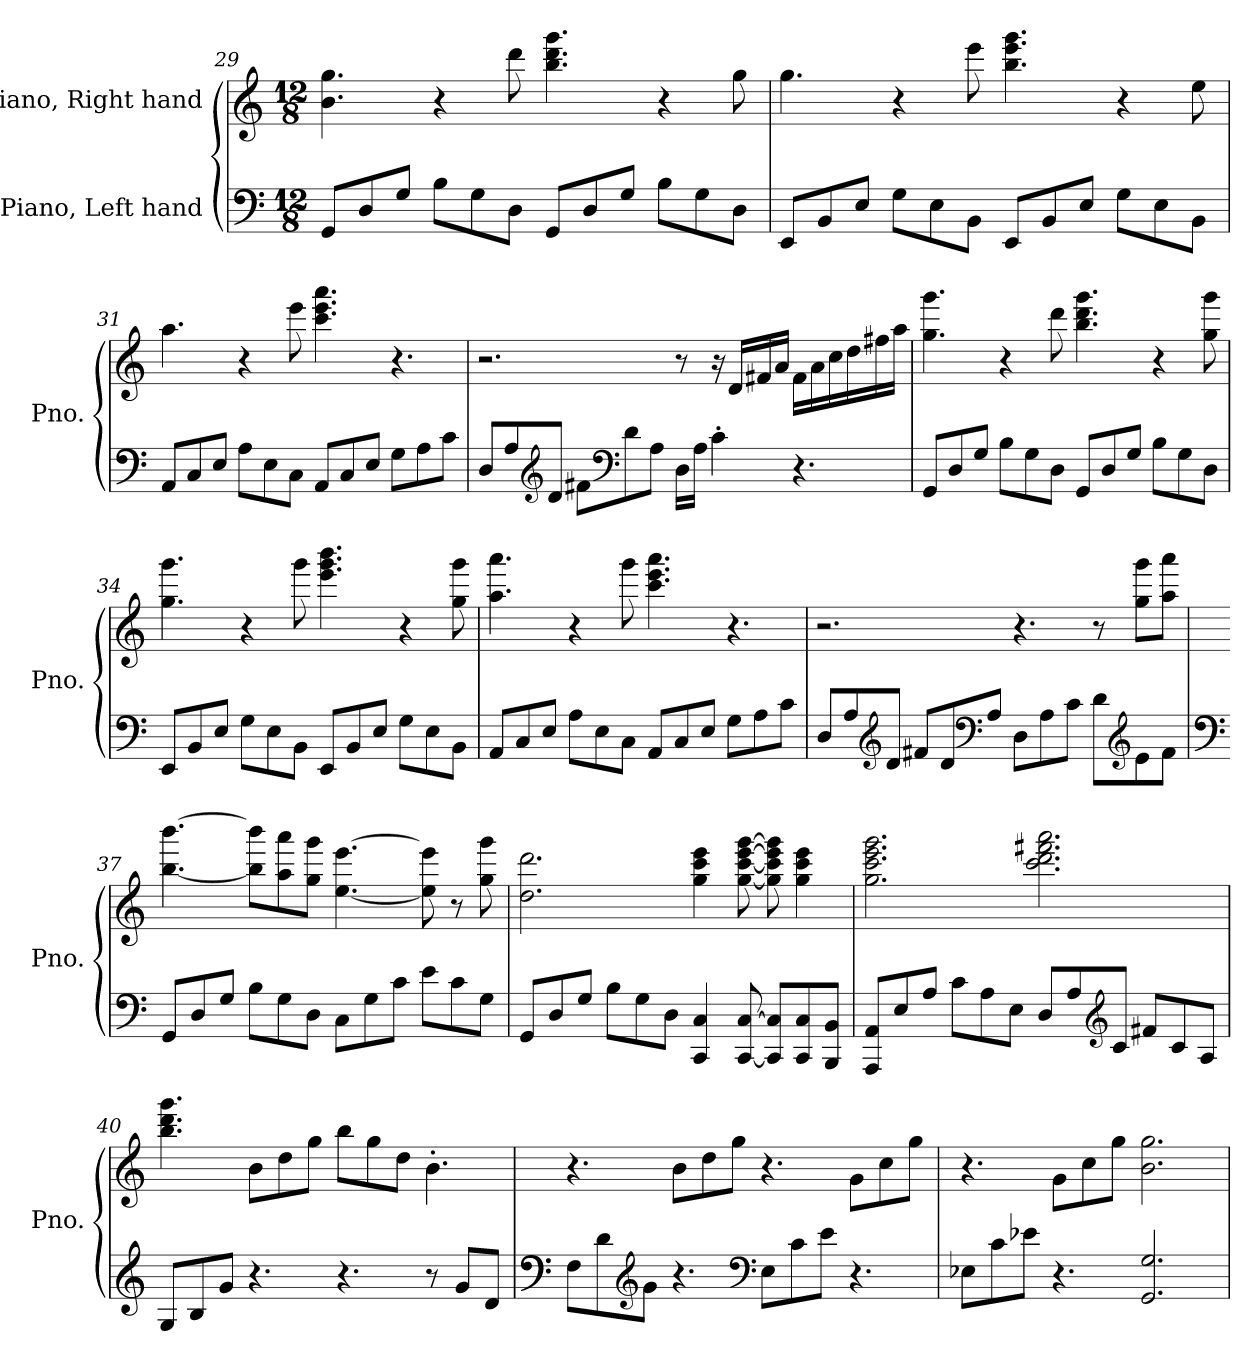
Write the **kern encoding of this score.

**kern	**kern
*part2	*part1
*staff2	*staff1
*I"Piano, Left hand	*I"Piano, Right hand
*I'Pno.	*I'Pno.
*clefF4	*clefG2
*k[]	*k[]
*M12/8	*M12/8
=29	=29
8GG/L	4.b\ 4.gg\
8D/	.
8G/J	.
8B\L	4r
8G\	.
8D\J	8ddd\
8GG/L	4.bb\ 4.ddd\ 4.ggg\
8D/	.
8G/J	.
8B\L	4r
8G\	.
8D\J	8gg\
=30	=30
8EE/L	4.gg\
8BB/	.
8E/J	.
8G\L	4r
8E\	.
8BB\J	8eee\
8EE/L	4.bb\ 4.eee\ 4.ggg\
8BB/	.
8E/J	.
8G\L	4r
8E\	.
8BB\J	8ee\
!!LO:LB:g=z
=31	=31
8AA/L	4.aa\
8C/	.
8E/J	.
8A\L	4r
8E\	.
8C\J	8eee\
8AA/L	4.ccc\ 4.eee\ 4.aaa\
8C/	.
8E/J	.
8G\L	4.r
8A\	.
8c\J	.
=32	=32
8D/L	2.r
8A/	.
*clefG2	*
8d/J	.
8f#X\L	.
*clefF4	*
8d\	.
8A\J	.
16D\LL	8r
16A\JJ	.
4c'\	16r
.	16d/LL
.	16f#X/
.	16a/JJ
4.r	16f#\LL
.	16a\
.	16cc\
.	16dd\
.	16ff#X\
.	16aa\JJ
!!LO:PB:g=z
=33	=33
8GG/L	4.gg\ 4.ggg\
8D/	.
8G/J	.
8B\L	4r
8G\	.
8D\J	8ddd\
8GG/L	4.bb\ 4.ddd\ 4.ggg\
8D/	.
8G/J	.
8B\L	4r
8G\	.
8D\J	8gg\ 8ggg\
=34	=34
8EE/L	4.gg\ 4.ggg\
8BB/	.
8E/J	.
8G\L	4r
8E\	.
8BB\J	8ggg\
8EE/L	4.eee\ 4.ggg\ 4.bbb\
8BB/	.
8E/J	.
8G\L	4r
8E\	.
8BB\J	8gg\ 8ggg\
=35	=35
8AA/L	4.aa\ 4.aaa\
8C/	.
8E/J	.
8A\L	4r
8E\	.
8C\J	8ggg\
8AA/L	4.ccc\ 4.eee\ 4.aaa\
8C/	.
8E/J	.
8G\L	4.r
8A\	.
8c\J	.
!!LO:LB:g=z
=36	=36
8D/L	2.r
8A/	.
*clefG2	*
8d/J	.
8f#X/L	.
8d/	.
*clefF4	*
8A/J	.
8D\L	4.r
8A\	.
8c\J	.
8d\L	8r
*clefG2	*
8e\	8gg\ 8ggg\L
8f#\J	8aa\ 8aaa\J
=37	=37
*clefF4	*
8GG/L	[4.bb\ [4.bbb\
8D/	.
8G/J	.
8B\L	8bb\] 8bbb\]L
8G\	8aa\ 8aaa\
8D\J	8gg\ 8ggg\J
8C\L	[4.ee\ [4.eee\
8G\	.
8c\J	.
8e\L	8ee\] 8eee\]
8c\	8r
8G\J	8gg\ 8ggg\
!!LO:LB:g=z
=38	=38
8GG/L	2.dd\ 2.ddd\
8D/	.
8G/J	.
8B\L	.
8G\	.
8D\J	.
4CC/ 4C/	4gg\ 4ccc\ 4eee\
[8CC/ [8C/	[8gg\ [8ccc\ [8eee\ [8ggg\
8CC/] 8C/]L	8gg\] 8ccc\] 8eee\] 8ggg\]
8CC/ 8C/	4gg\ 4ccc\ 4eee\
8BBB/ 8BB/J	.
=39	=39
8AAA/ 8AA/L	2.gg\ 2.ccc\ 2.eee\ 2.ggg\
8E/	.
8A/J	.
8c\L	.
8A\	.
8E\J	.
8D/L	2.ccc\ 2.ddd\ 2.fff#X\ 2.aaa\
8A/	.
*clefG2	*
8c/J	.
8f#X/L	.
8c/	.
8A/J	.
=40	=40
8G/L	4.bb\ 4.ddd\ 4.ggg\
8B/	.
8g/J	.
4.r	8b\L
.	8dd\
.	8gg\J
4.r	8bb\L
.	8gg\
.	8dd\J
8r	4.b'\
8g/L	.
8d/J	.
!!LO:LB:g=z
=41	=41
*clefF4	*
8F\L	4.r
8d\	.
*clefG2	*
8g\J	.
4.r	8b\L
.	8dd\
.	8gg\J
*clefF4	*
8E\L	4.r
8c\	.
8e\J	.
4.r	8g\L
.	8cc\
.	8gg\J
=42	=42
8E-X\L	4.r
8c\	.
8e-X\J	.
4.r	8g\L
.	8cc\
.	8gg\J
2.GG/ 2.G/	2.b\ 2.gg\
=	=
*-	*-
